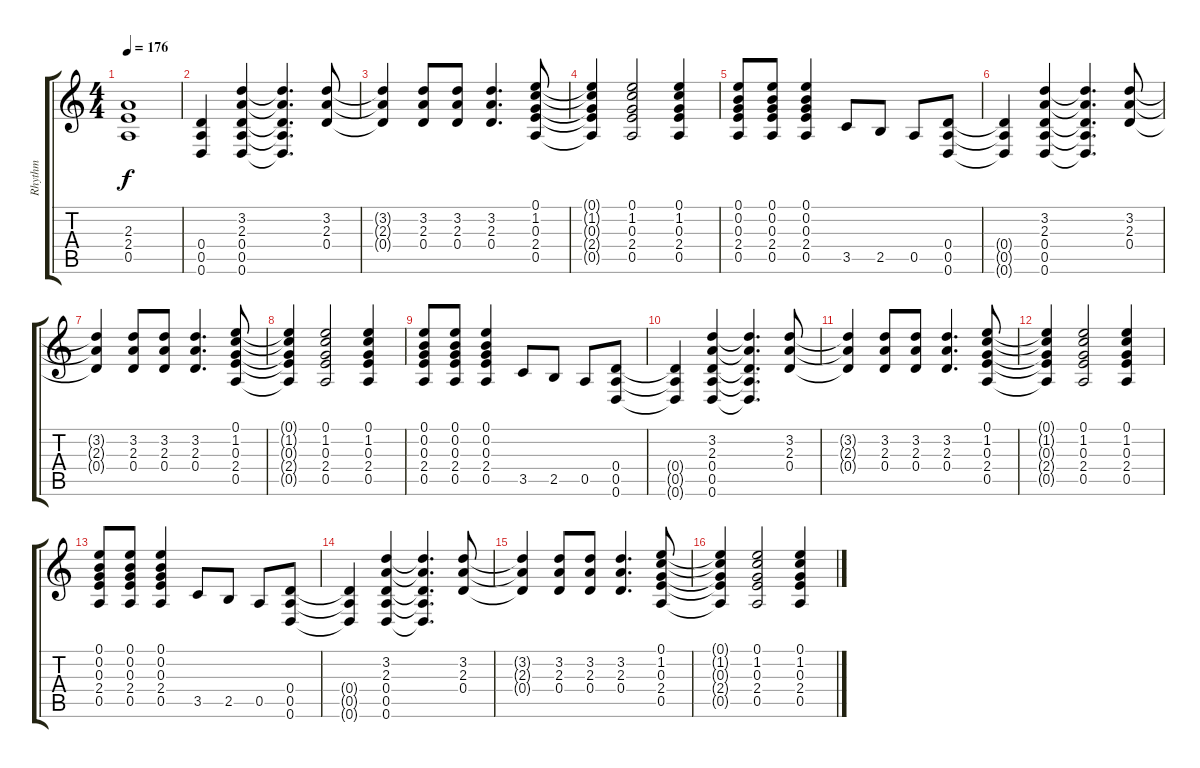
\track ("Rhythm" "Rhythm") {instrument overdrivenguitar}
\staff {score tabs}
\tuning (E4 B3 G3 D3 A2 D2) {hide}
\ts (4 4)
\tempo 176
\clef g2
\ks c
(2.3{t} 2.4{t} 0.5{t}).1{dy f} |
(0.4 0.5 0.6).4 (3.2 2.3 0.4 0.5 0.6).4 (3.2{t} 2.3{t} 0.4{t} 0.5{t} 0.6{t}).4{d} (3.2 2.3 0.4).8 |
(3.2{t} 2.3{t} 0.4{t}).4 (3.2 2.3 0.4).8 (3.2 2.3 0.4).8 (3.2 2.3 0.4).4{d} (0.1 1.2 0.3 2.4 0.5).8 |
(0.1{t} 1.2{t} 0.3{t} 2.4{t} 0.5{t}).4 (0.1 1.2 0.3 2.4 0.5).2 (0.1 1.2 0.3 2.4 0.5).4 |
(0.1 0.2 0.3 2.4 0.5).8 (0.1 0.2 0.3 2.4 0.5).8 (0.1 0.2 0.3 2.4 0.5).4 3.5.8 2.5.8 0.5.8 (0.4 0.5 0.6).8 |
(0.4{t} 0.5{t} 0.6{t}).4 (3.2 2.3 0.4 0.5 0.6).4 (3.2{t} 2.3{t} 0.4{t} 0.5{t} 0.6{t}).4{d} (3.2 2.3 0.4).8 |
(3.2{t} 2.3{t} 0.4{t}).4 (3.2 2.3 0.4).8 (3.2 2.3 0.4).8 (3.2 2.3 0.4).4{d} (0.1 1.2 0.3 2.4 0.5).8 |
(0.1{t} 1.2{t} 0.3{t} 2.4{t} 0.5{t}).4 (0.1 1.2 0.3 2.4 0.5).2 (0.1 1.2 0.3 2.4 0.5).4 |
(0.1 0.2 0.3 2.4 0.5).8 (0.1 0.2 0.3 2.4 0.5).8 (0.1 0.2 0.3 2.4 0.5).4 3.5.8 2.5.8 0.5.8 (0.4 0.5 0.6).8 |
(0.4{t} 0.5{t} 0.6{t}).4 (3.2 2.3 0.4 0.5 0.6).4 (3.2{t} 2.3{t} 0.4{t} 0.5{t} 0.6{t}).4{d} (3.2 2.3 0.4).8 |
(3.2{t} 2.3{t} 0.4{t}).4 (3.2 2.3 0.4).8 (3.2 2.3 0.4).8 (3.2 2.3 0.4).4{d} (0.1 1.2 0.3 2.4 0.5).8 |
(0.1{t} 1.2{t} 0.3{t} 2.4{t} 0.5{t}).4 (0.1 1.2 0.3 2.4 0.5).2 (0.1 1.2 0.3 2.4 0.5).4 |
(0.1 0.2 0.3 2.4 0.5).8 (0.1 0.2 0.3 2.4 0.5).8 (0.1 0.2 0.3 2.4 0.5).4 3.5.8 2.5.8 0.5.8 (0.4 0.5 0.6).8 |
(0.4{t} 0.5{t} 0.6{t}).4 (3.2 2.3 0.4 0.5 0.6).4 (3.2{t} 2.3{t} 0.4{t} 0.5{t} 0.6{t}).4{d} (3.2 2.3 0.4).8 |
(3.2{t} 2.3{t} 0.4{t}).4 (3.2 2.3 0.4).8 (3.2 2.3 0.4).8 (3.2 2.3 0.4).4{d} (0.1 1.2 0.3 2.4 0.5).8 |
(0.1{t} 1.2{t} 0.3{t} 2.4{t} 0.5{t}).4 (0.1 1.2 0.3 2.4 0.5).2 (0.1 1.2 0.3 2.4 0.5).4
